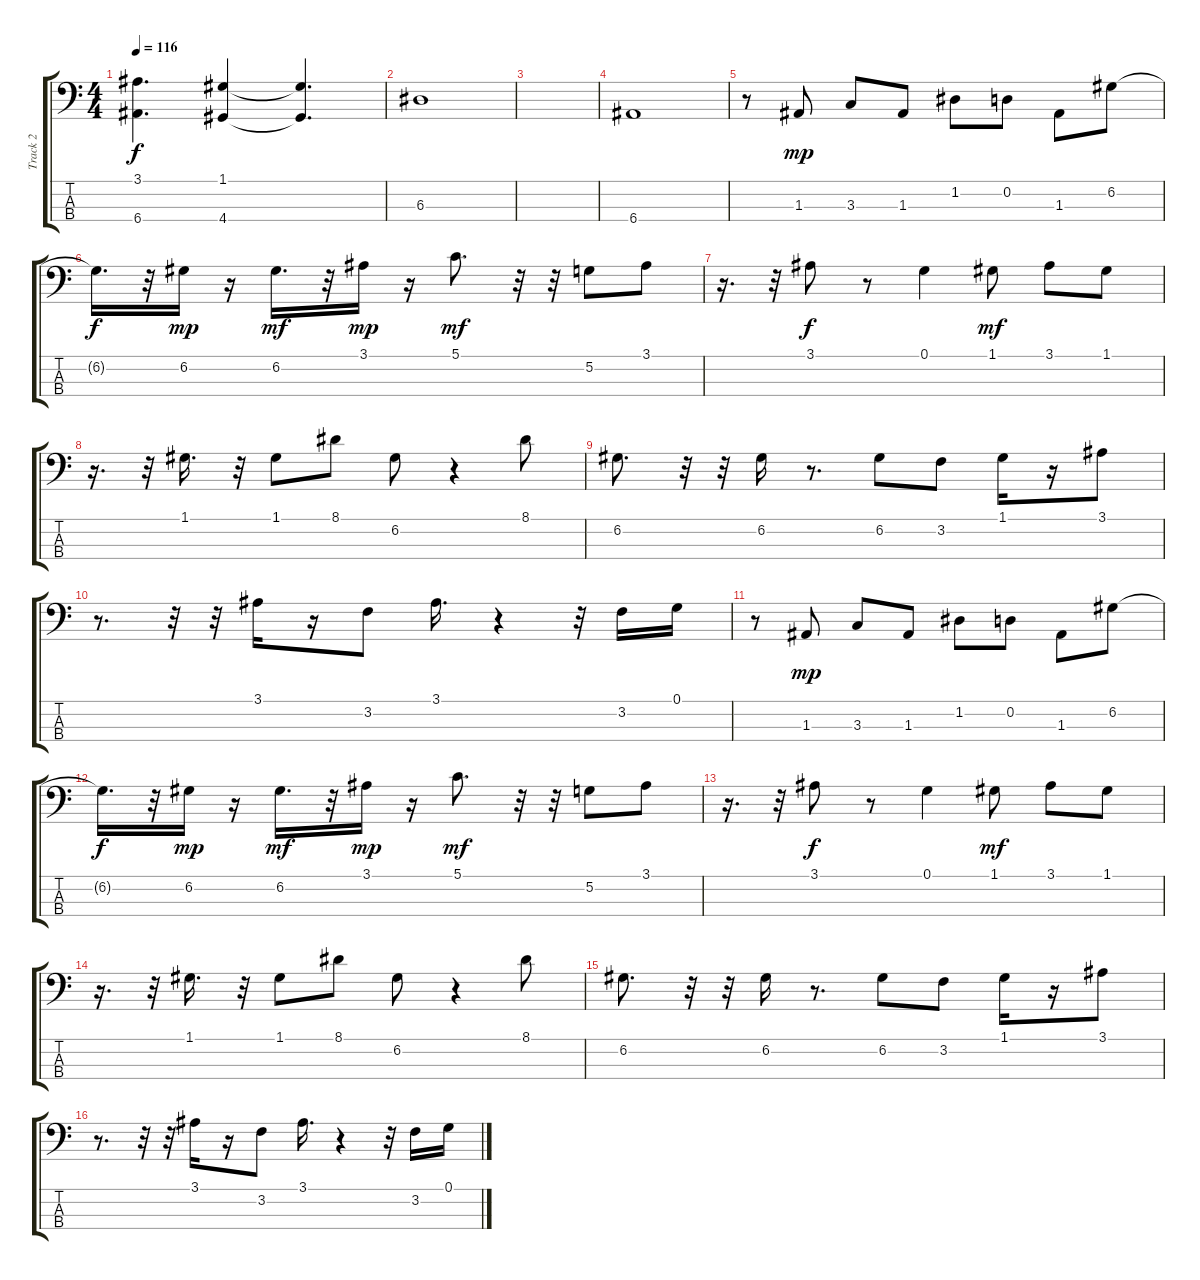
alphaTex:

\track ("Track 2" "Track 2") {instrument synthbass1}
\staff {score tabs}
\tuning (G2 D2 A1 E1) {hide}
\ts (4 4)
\tempo 116
\clef f4
\ks c
(3.1 6.4).4{d dy f} (1.1 4.4).4 (1.1{t} 4.4{t}).4{d} |
6.3.1 |
|
6.4.1 |
r.8 1.3.8{dy mp} 3.3.8 1.3.8 1.2.8 0.2.8 1.3.8 6.2.8 |
6.2{t}.16{d dy f} r.32 6.2.16{dy mp} r.16 6.2.16{d dy mf} r.32 3.1.16{dy mp} r.16 5.1.8{d dy mf} r.32 r.32 5.2.8 3.1.8 |
r.16{d} r.32 3.1.8{dy f} r.8 0.1.4 1.1.8{dy mf} 3.1.8 1.1.8 |
r.16{d} r.32 1.1.16{d} r.32 1.1.8 8.1.8 6.2.8 r.4 8.1.8 |
6.2.8{d} r.32 r.32 6.2.16 r.8{d} 6.2.8 3.2.8 1.1.16 r.16 3.1.8 |
r.8{d} r.32 r.32 3.1.16 r.16 3.2.8 3.1.16{d} r.4 r.32 3.2.16 0.1.16 |
r.8 1.3.8{dy mp} 3.3.8 1.3.8 1.2.8 0.2.8 1.3.8 6.2.8 |
6.2{t}.16{d dy f} r.32 6.2.16{dy mp} r.16 6.2.16{d dy mf} r.32 3.1.16{dy mp} r.16 5.1.8{d dy mf} r.32 r.32 5.2.8 3.1.8 |
r.16{d} r.32 3.1.8{dy f} r.8 0.1.4 1.1.8{dy mf} 3.1.8 1.1.8 |
r.16{d} r.32 1.1.16{d} r.32 1.1.8 8.1.8 6.2.8 r.4 8.1.8 |
6.2.8{d} r.32 r.32 6.2.16 r.8{d} 6.2.8 3.2.8 1.1.16 r.16 3.1.8 |
r.8{d} r.32 r.32 3.1.16 r.16 3.2.8 3.1.16{d} r.4 r.32 3.2.16 0.1.16
